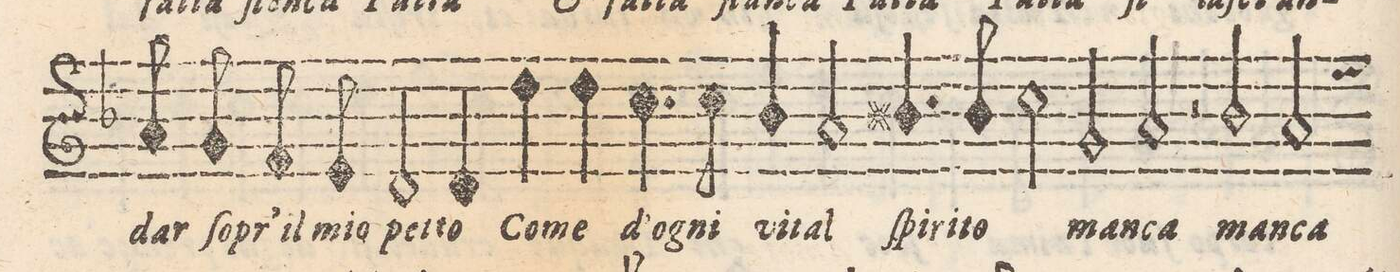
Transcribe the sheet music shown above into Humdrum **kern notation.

**kern	**text
*I"CANTO	*
*clefG2	*
*k[b-]	*
*met(C)	*
*M2/1	*
8a/	dar
8g/	ſopr'
8f/	il
8e/	mio
2d/	pet-
4d/	-to
4dd\	Co-
4dd\	-me
4.cc\	d'o-
=19-	=19-
8cc\	-gni
4b-/	vi-
2a/	-tal
4.bn/	ſpi-
8b/	-ri-
2cc\	-to
=20-	=20-
2g/	man-
2a/	-ca
2r	.
2b-y/	man-
=21-	=21-
2a/	-ca
*custos:ee	*
*-	*-
